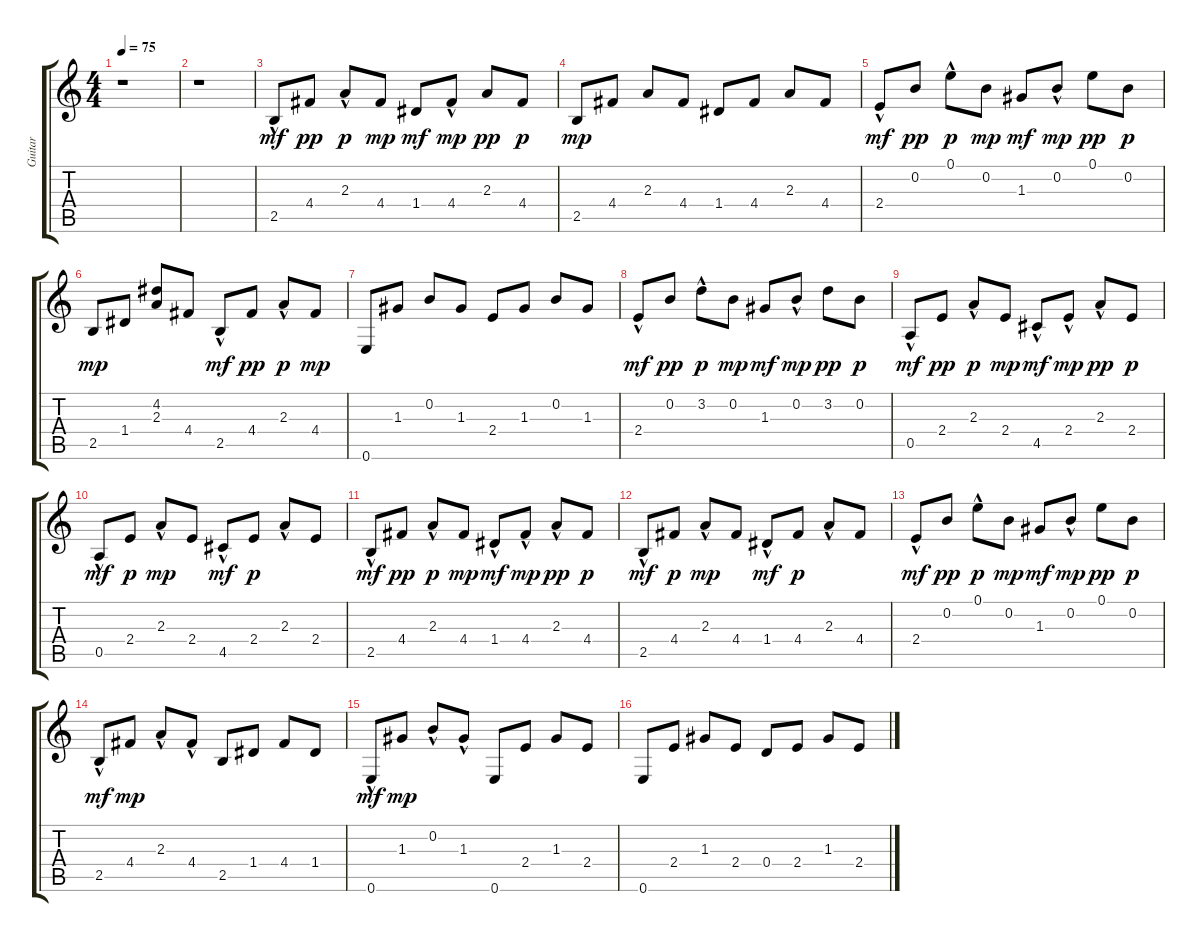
\track ("Guitar  " "Guitar  ") {instrument acousticguitarnylon}
\staff {score tabs}
\tuning (E4 B3 G3 D3 A2 E2) {hide}
\ts (4 4)
\tempo 75
\clef g2
\ks c
r.1{dy mf instrument acousticguitarnylon} |
r.1 |
2.5{hac}.8{balance 12} 4.4.8{dy pp} 2.3{hac}.8{dy p} 4.4.8{dy mp} 1.4.8{dy mf} 4.4{hac}.8{dy mp} 2.3.8{dy pp} 4.4.8{dy p} |
2.5.8{dy mp} 4.4.8 2.3.8 4.4.8 1.4.8 4.4.8 2.3.8 4.4.8 |
2.4{hac}.8{dy mf} 0.2.8{dy pp} 0.1{hac}.8{dy p} 0.2.8{dy mp} 1.3.8{dy mf} 0.2{hac}.8{dy mp} 0.1.8{dy pp} 0.2.8{dy p} |
2.5.8{dy mp} 1.4.8 (4.2 2.3).8 4.4.8 2.5{hac}.8{dy mf} 4.4.8{dy pp} 2.3{hac}.8{dy p} 4.4.8{dy mp} |
0.6.8 1.3.8 0.2.8 1.3.8 2.4.8 1.3.8 0.2.8 1.3.8 |
2.4{hac}.8{dy mf} 0.2.8{dy pp} 3.2{hac}.8{dy p} 0.2.8{dy mp} 1.3.8{dy mf} 0.2{hac}.8{dy mp} 3.2.8{dy pp} 0.2.8{dy p} |
0.5{hac}.8{dy mf} 2.4.8{dy pp} 2.3{hac}.8{dy p} 2.4.8{dy mp} 4.5{hac}.8{dy mf} 2.4{hac}.8{dy mp} 2.3{hac}.8{dy pp} 2.4.8{dy p} |
0.5{hac}.8{dy mf} 2.4.8{dy p} 2.3{hac}.8{dy mp} 2.4.8 4.5{hac}.8{dy mf} 2.4.8{dy p} 2.3{hac}.8 2.4.8 |
2.5{hac}.8{dy mf} 4.4.8{dy pp} 2.3{hac}.8{dy p} 4.4.8{dy mp} 1.4{hac}.8{dy mf} 4.4{hac}.8{dy mp} 2.3{hac}.8{dy pp} 4.4.8{dy p} |
2.5{hac}.8{dy mf} 4.4.8{dy p} 2.3{hac}.8{dy mp} 4.4.8 1.4{hac}.8{dy mf} 4.4.8{dy p} 2.3{hac}.8 4.4.8 |
2.4{hac}.8{dy mf} 0.2.8{dy pp} 0.1{hac}.8{dy p} 0.2.8{dy mp} 1.3.8{dy mf} 0.2{hac}.8{dy mp} 0.1.8{dy pp} 0.2.8{dy p} |
2.5{hac}.8{dy mf} 4.4.8{dy mp} 2.3{hac}.8 4.4{hac}.8 2.5.8 1.4.8 4.4.8 1.4.8 |
0.6{hac}.8{dy mf} 1.3.8{dy mp} 0.2{hac}.8 1.3{hac}.8 0.6.8 2.4.8 1.3.8 2.4.8 |
0.6.8 2.4.8 1.3.8 2.4.8 0.4.8 2.4.8 1.3.8 2.4.8
